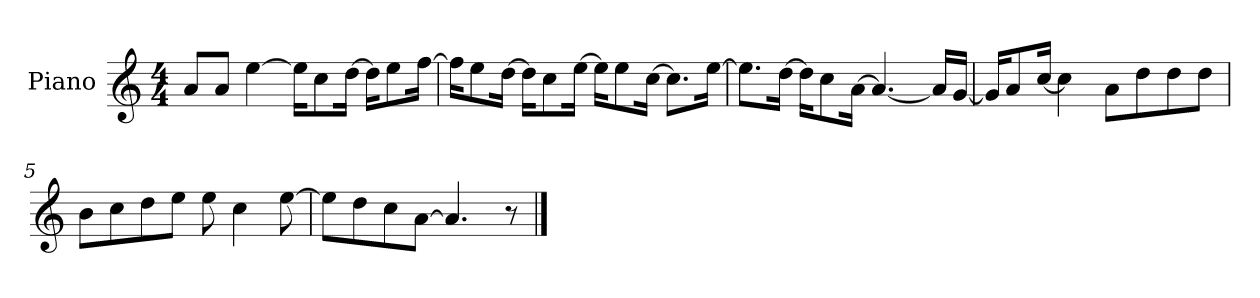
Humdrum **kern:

**kern
*part1
*staff1
*I"Piano
*I'P-no
*clefG2
*k[]
*M4/4
*MM90
=1
8a/L
8a/J
[4ee\
16ee\KL]
8cc\
[16dd\Jk
16dd\KL]
8ee\
[16ff\Jk
=2
16ff\KL]
8ee\
[16dd\Jk
16dd\KL]
8cc\
[16ee\Jk
16ee\KL]
8ee\
[16cc\Jk
8.cc\L]
[16ee\Jk
=3
8.ee\L]
[16dd\Jk
16dd\KL]
8cc\
[16a\Jk
4.a/_
16a/LL]
[16g/JJ
=4
16g/KL]
8a/
[16cc/Jk
4cc\]
8a\L
8dd\
8dd\
8dd\J
!!LO:LB:g=z
=5
8b\L
8cc\
8dd\
8ee\J
8ee\
4cc\
[8ee\
=6
8ee\L]
8dd\
8cc\
[8a\J
4.a/]
8r
==
*-
